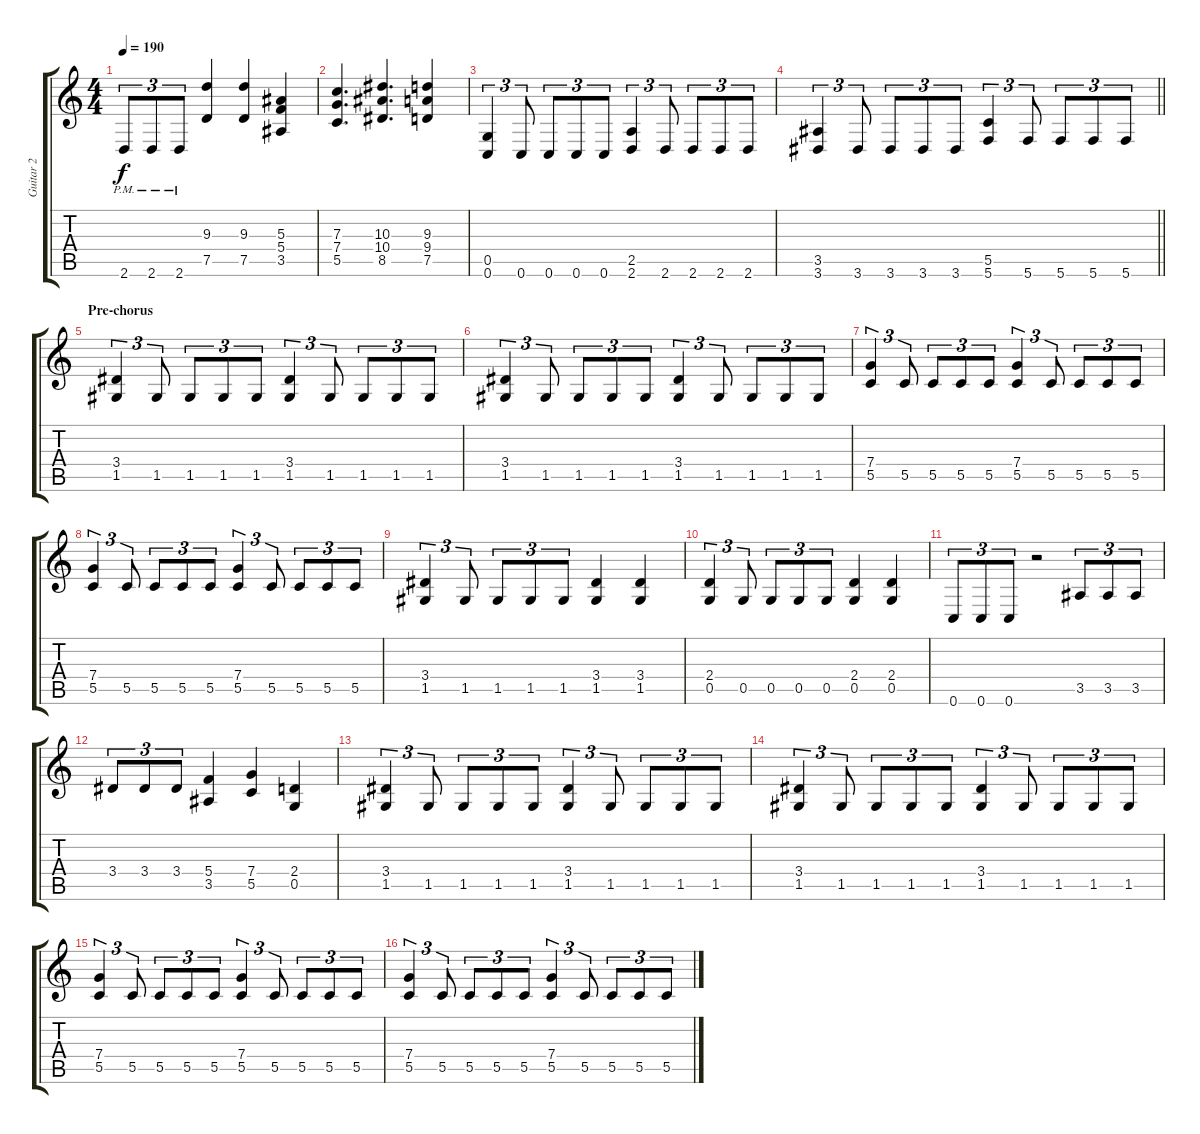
\track ("Guitar 2" "Guitar 2") {instrument distortionguitar}
\staff {score tabs}
\tuning (D4 A3 F3 C3 G2 C2) {hide}
\ts (4 4)
\tempo 190
\clef g2
\ks c
2.6{pm}.8{tu (3 2) dy f} 2.6{pm}.8{tu (3 2)} 2.6{pm}.8{tu (3 2)} (9.3 7.5).4 (9.3 7.5).4 (5.3 5.4 3.5).4 |
(7.3 7.4 5.5).4{d} (10.3 10.4 8.5).4{d} (9.3 9.4 7.5).4 |
(0.5 0.6).4{tu (3 2)} 0.6.8{tu (3 2)} 0.6.8{tu (3 2)} 0.6.8{tu (3 2)} 0.6.8{tu (3 2)} (2.5 2.6).4{tu (3 2)} 2.6.8{tu (3 2)} 2.6.8{tu (3 2)} 2.6.8{tu (3 2)} 2.6.8{tu (3 2)} |
\barLineRight lightlight
(3.5 3.6).4{tu (3 2)} 3.6.8{tu (3 2)} 3.6.8{tu (3 2)} 3.6.8{tu (3 2)} 3.6.8{tu (3 2)} (5.5 5.6).4{tu (3 2)} 5.6.8{tu (3 2)} 5.6.8{tu (3 2)} 5.6.8{tu (3 2)} 5.6.8{tu (3 2)} |
\section ("" "Pre-chorus")
(3.4 1.5).4{tu (3 2)} 1.5.8{tu (3 2)} 1.5.8{tu (3 2)} 1.5.8{tu (3 2)} 1.5.8{tu (3 2)} (3.4 1.5).4{tu (3 2)} 1.5.8{tu (3 2)} 1.5.8{tu (3 2)} 1.5.8{tu (3 2)} 1.5.8{tu (3 2)} |
(3.4 1.5).4{tu (3 2)} 1.5.8{tu (3 2)} 1.5.8{tu (3 2)} 1.5.8{tu (3 2)} 1.5.8{tu (3 2)} (3.4 1.5).4{tu (3 2)} 1.5.8{tu (3 2)} 1.5.8{tu (3 2)} 1.5.8{tu (3 2)} 1.5.8{tu (3 2)} |
(7.4 5.5).4{tu (3 2)} 5.5.8{tu (3 2)} 5.5.8{tu (3 2)} 5.5.8{tu (3 2)} 5.5.8{tu (3 2)} (7.4 5.5).4{tu (3 2)} 5.5.8{tu (3 2)} 5.5.8{tu (3 2)} 5.5.8{tu (3 2)} 5.5.8{tu (3 2)} |
(7.4 5.5).4{tu (3 2)} 5.5.8{tu (3 2)} 5.5.8{tu (3 2)} 5.5.8{tu (3 2)} 5.5.8{tu (3 2)} (7.4 5.5).4{tu (3 2)} 5.5.8{tu (3 2)} 5.5.8{tu (3 2)} 5.5.8{tu (3 2)} 5.5.8{tu (3 2)} |
(3.4 1.5).4{tu (3 2)} 1.5.8{tu (3 2)} 1.5.8{tu (3 2)} 1.5.8{tu (3 2)} 1.5.8{tu (3 2)} (3.4 1.5).4 (3.4 1.5).4 |
(2.4 0.5).4{tu (3 2)} 0.5.8{tu (3 2)} 0.5.8{tu (3 2)} 0.5.8{tu (3 2)} 0.5.8{tu (3 2)} (2.4 0.5).4 (2.4 0.5).4 |
0.6.8{tu (3 2)} 0.6.8{tu (3 2)} 0.6.8{tu (3 2)} r.2 3.5.8{tu (3 2)} 3.5.8{tu (3 2)} 3.5.8{tu (3 2)} |
3.4.8{tu (3 2)} 3.4.8{tu (3 2)} 3.4.8{tu (3 2)} (5.4 3.5).4 (7.4 5.5).4 (2.4 0.5).4 |
(3.4 1.5).4{tu (3 2)} 1.5.8{tu (3 2)} 1.5.8{tu (3 2)} 1.5.8{tu (3 2)} 1.5.8{tu (3 2)} (3.4 1.5).4{tu (3 2)} 1.5.8{tu (3 2)} 1.5.8{tu (3 2)} 1.5.8{tu (3 2)} 1.5.8{tu (3 2)} |
(3.4 1.5).4{tu (3 2)} 1.5.8{tu (3 2)} 1.5.8{tu (3 2)} 1.5.8{tu (3 2)} 1.5.8{tu (3 2)} (3.4 1.5).4{tu (3 2)} 1.5.8{tu (3 2)} 1.5.8{tu (3 2)} 1.5.8{tu (3 2)} 1.5.8{tu (3 2)} |
(7.4 5.5).4{tu (3 2)} 5.5.8{tu (3 2)} 5.5.8{tu (3 2)} 5.5.8{tu (3 2)} 5.5.8{tu (3 2)} (7.4 5.5).4{tu (3 2)} 5.5.8{tu (3 2)} 5.5.8{tu (3 2)} 5.5.8{tu (3 2)} 5.5.8{tu (3 2)} |
(7.4 5.5).4{tu (3 2)} 5.5.8{tu (3 2)} 5.5.8{tu (3 2)} 5.5.8{tu (3 2)} 5.5.8{tu (3 2)} (7.4 5.5).4{tu (3 2)} 5.5.8{tu (3 2)} 5.5.8{tu (3 2)} 5.5.8{tu (3 2)} 5.5.8{tu (3 2)}
